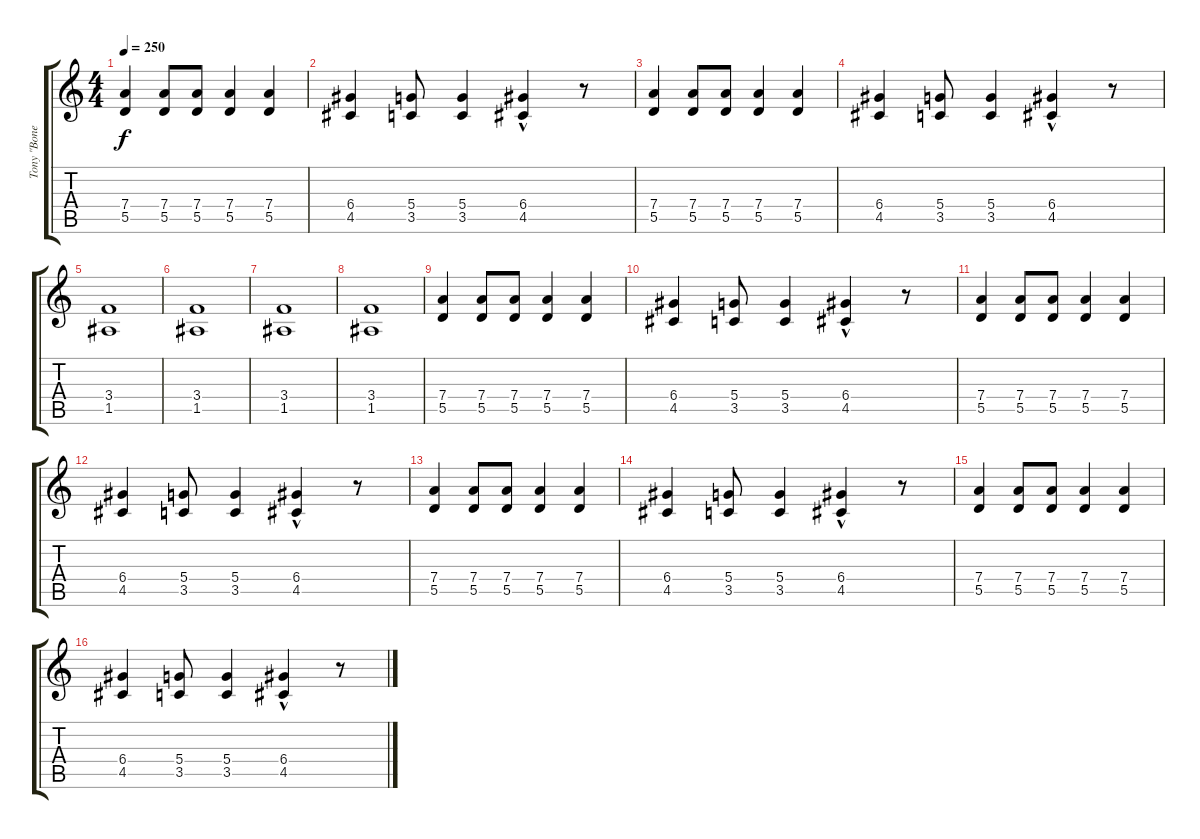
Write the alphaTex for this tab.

\track ("Tony \"Bones\" Roberts" "Tony \"Bone") {instrument distortionguitar}
\staff {score tabs}
\tuning (E4 B3 G3 D3 A2 E2) {hide}
\ts (4 4)
\tempo 250
\clef g2
\ks c
(7.4 5.5).4{dy f} (7.4 5.5).8 (7.4 5.5).8 (7.4 5.5).4 (7.4 5.5).4 |
(6.4 4.5).4 (5.4 3.5).8 (5.4 3.5).4 (6.4{hac} 4.5{hac}).4 r.8 |
(7.4 5.5).4 (7.4 5.5).8 (7.4 5.5).8 (7.4 5.5).4 (7.4 5.5).4 |
(6.4 4.5).4 (5.4 3.5).8 (5.4 3.5).4 (6.4{hac} 4.5{hac}).4 r.8 |
(3.4 1.5).1 |
(3.4 1.5).1 |
(3.4 1.5).1 |
(3.4 1.5).1 |
(7.4 5.5).4 (7.4 5.5).8 (7.4 5.5).8 (7.4 5.5).4 (7.4 5.5).4 |
(6.4 4.5).4 (5.4 3.5).8 (5.4 3.5).4 (6.4{hac} 4.5{hac}).4 r.8 |
(7.4 5.5).4 (7.4 5.5).8 (7.4 5.5).8 (7.4 5.5).4 (7.4 5.5).4 |
(6.4 4.5).4 (5.4 3.5).8 (5.4 3.5).4 (6.4{hac} 4.5{hac}).4 r.8 |
(7.4 5.5).4 (7.4 5.5).8 (7.4 5.5).8 (7.4 5.5).4 (7.4 5.5).4 |
(6.4 4.5).4 (5.4 3.5).8 (5.4 3.5).4 (6.4{hac} 4.5{hac}).4 r.8 |
(7.4 5.5).4 (7.4 5.5).8 (7.4 5.5).8 (7.4 5.5).4 (7.4 5.5).4 |
(6.4 4.5).4 (5.4 3.5).8 (5.4 3.5).4 (6.4{hac} 4.5{hac}).4 r.8
